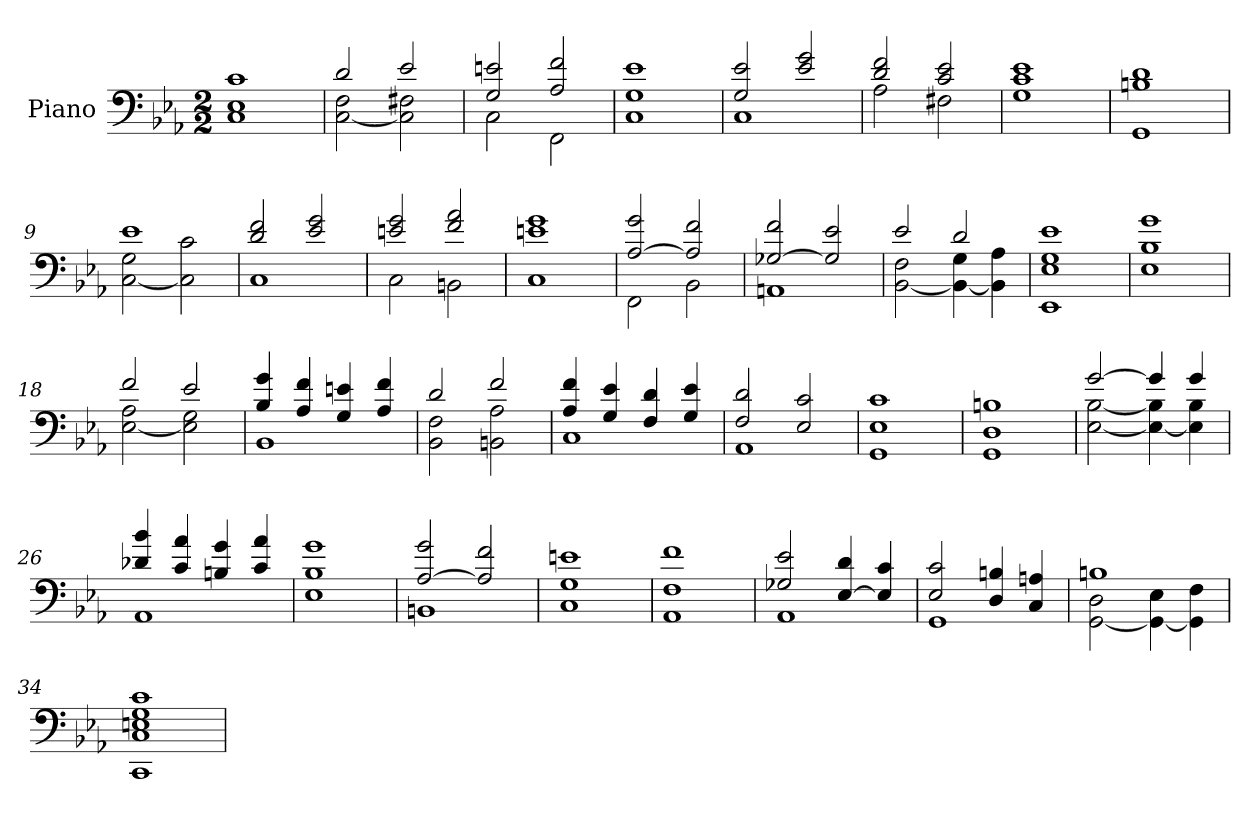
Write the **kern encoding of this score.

**kern
*part1
*staff1
*I"Piano
*clefF4
*k[b-e-a-]
*M2/2
=1
*^
1c	1C 1E-
=2	=2
2d	2F [2C
2e-	2C] 2F#
=3	=3
2e 2G	2C
2f 2A-	2FF
=4	=4
1e-	1G 1C
=5	=5
2e- 2G	1C
2g 2e-	.
=6	=6
2d 2f	2A-
2c 2e-	2F#
=7	=7
1c 1e-	1G
=8	=8
1B 1d	1GG
=9	=9
1e-	2G [2C
.	2C] 2c
=10	=10
2f 2d	1C
2g 2e-	.
=11	=11
2e 2g	2C
2f 2a-	2BB
=12	=12
1e 1g	1C
=13	=13
2g [2A-	2FF
2A-] 2f	2BB-
=14	=14
2f [2G-	1AA
2G-] 2e-	.
=15	=15
2e-	2F [2BB-
2d	4G 4BB-_
.	4BB-] 4A-
=16	=16
1E- 1e- 1G	1EE-
=17	=17
1g	1E- 1B-
=18	=18
2f	2A- [2E-
2e-	2G 2E-]
=19	=19
4B- 4g	1BB-
4A- 4f	.
4G 4e	.
4A- 4f	.
=20	=20
2d	2F 2BB-
2f	2A- 2BB
=21	=21
4A- 4f	1C
4G 4e-	.
4F 4d	.
4G 4e-	.
=22	=22
2F 2d	1AA-
2E- 2c	.
=23	=23
1E- 1c	1GG
=24	=24
1B	1GG 1D
=25	=25
[2g	[2B- [2E-
4g]	4B-] 4E-_
4g	4E-] 4B-
=26	=26
4d- 4b-	1AA-
4c 4a-	.
4B 4g	.
4c 4a-	.
=27	=27
1g	1E- 1B-
=28	=28
2g [2A-	1BB
2f 2A-]	.
=29	=29
1e	1C 1G
=30	=30
1f	1F 1AA-
=31	=31
2e- 2G-	1AA-
4d [4E-	.
4c 4E-]	.
=32	=32
2E- 2c	1GG
4D 4B	.
4C 4A	.
=33	=33
1B	2D [2GG
.	4E- 4GG_
.	4F 4GG]
=34	=34
1G 1E 1c 1C	1CC
*v	*v
=
*-
